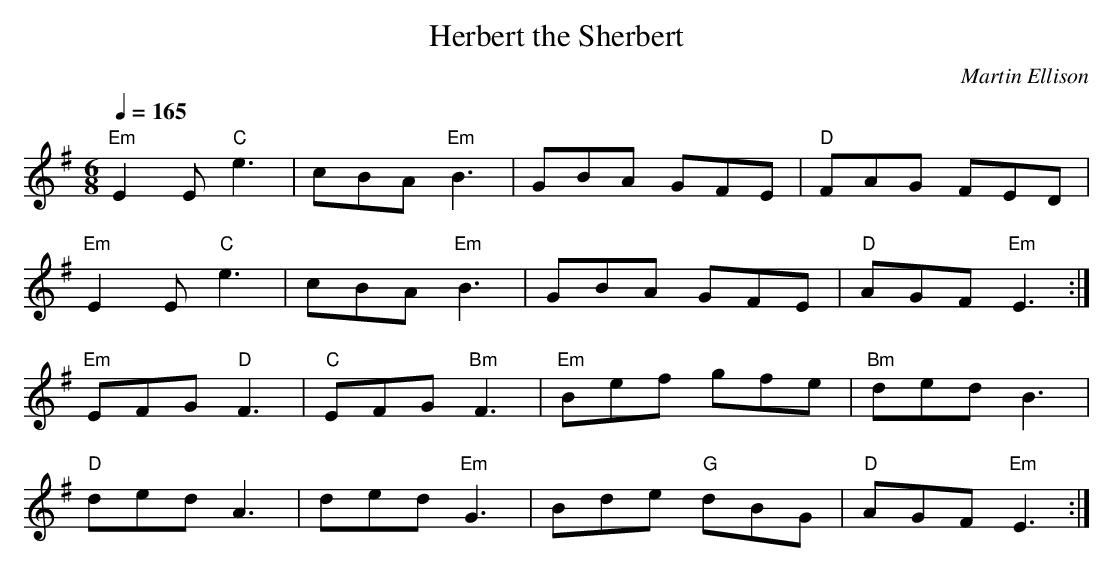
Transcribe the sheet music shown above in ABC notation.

X:1
T:Herbert the Sherbert
C:Martin Ellison
M:6/8
L:1/8
Q:1/4=165
K:Em
"Em" E2 E "C" e3 |cBA "Em" B3 |GBA GFE | "D" FAG FED |
"Em" E2 E "C" e3 |cBA "Em" B3 |GBA GFE | "D" AGF "Em" E3 :|
"Em" EFG "D" F3 |"C" EFG "Bm" F3 | "Em" Bef gfe | "Bm" ded B3 |
"D" ded A3 |ded "Em" G3 | Bde "G" dBG |"D" AGF "Em" E3 :|
